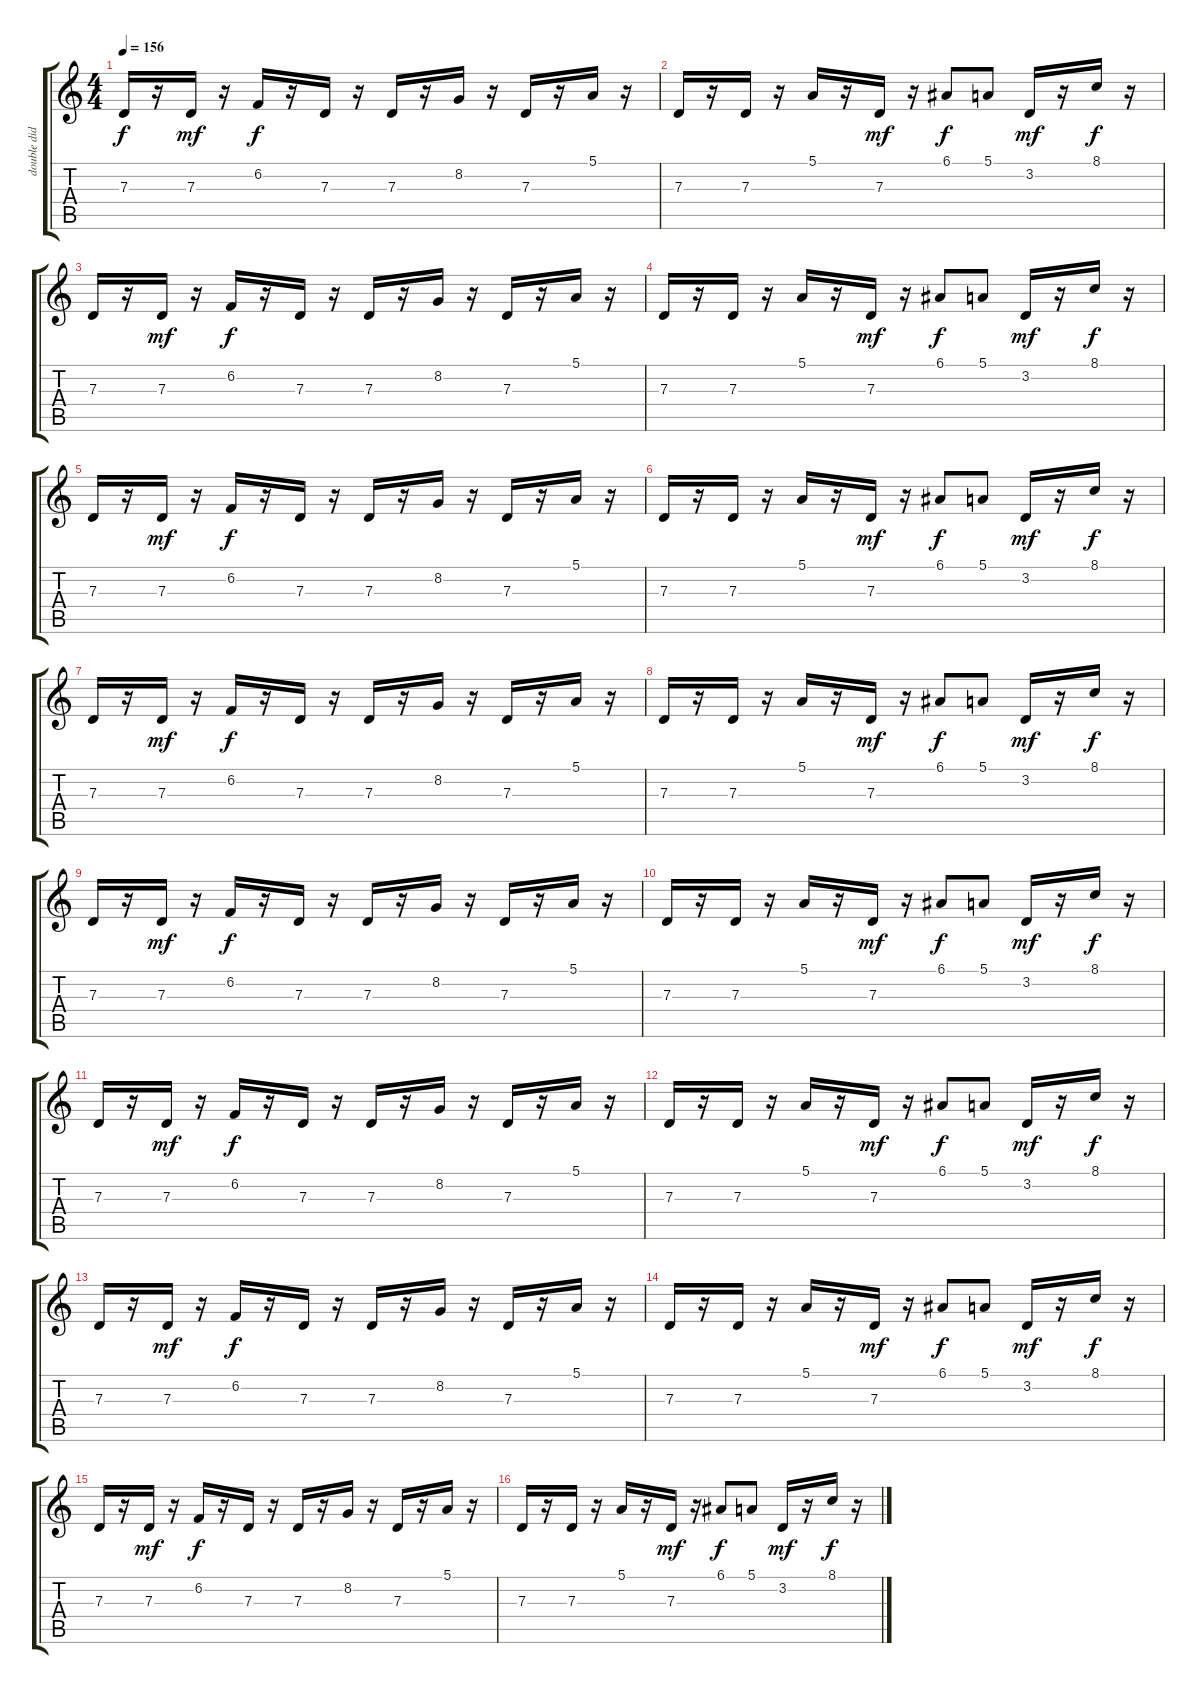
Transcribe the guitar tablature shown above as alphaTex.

\track ("double didi" "double did") {instrument dulcimer}
\staff {score tabs}
\tuning (E4 B3 G3 D3 A2 E2) {hide}
\ts (4 4)
\tempo 156
\clef g2
\ks c
7.3.16{dy f} r.16 7.3.16{dy mf} r.16 6.2.16{dy f} r.16 7.3.16 r.16 7.3.16 r.16 8.2.16 r.16 7.3.16 r.16 5.1.16 r.16 |
7.3.16 r.16 7.3.16 r.16 5.1.16 r.16 7.3.16{dy mf} r.16 6.1.8{dy f} 5.1.8 3.2.16{dy mf} r.16 8.1.16{dy f} r.16 |
7.3.16 r.16 7.3.16{dy mf} r.16 6.2.16{dy f} r.16 7.3.16 r.16 7.3.16 r.16 8.2.16 r.16 7.3.16 r.16 5.1.16 r.16 |
7.3.16 r.16 7.3.16 r.16 5.1.16 r.16 7.3.16{dy mf} r.16 6.1.8{dy f} 5.1.8 3.2.16{dy mf} r.16 8.1.16{dy f} r.16 |
7.3.16 r.16 7.3.16{dy mf} r.16 6.2.16{dy f} r.16 7.3.16 r.16 7.3.16 r.16 8.2.16 r.16 7.3.16 r.16 5.1.16 r.16 |
7.3.16 r.16 7.3.16 r.16 5.1.16 r.16 7.3.16{dy mf} r.16 6.1.8{dy f} 5.1.8 3.2.16{dy mf} r.16 8.1.16{dy f} r.16 |
7.3.16 r.16 7.3.16{dy mf} r.16 6.2.16{dy f} r.16 7.3.16 r.16 7.3.16 r.16 8.2.16 r.16 7.3.16 r.16 5.1.16 r.16 |
7.3.16 r.16 7.3.16 r.16 5.1.16 r.16 7.3.16{dy mf} r.16 6.1.8{dy f} 5.1.8 3.2.16{dy mf} r.16 8.1.16{dy f} r.16 |
7.3.16 r.16 7.3.16{dy mf} r.16 6.2.16{dy f} r.16 7.3.16 r.16 7.3.16 r.16 8.2.16 r.16 7.3.16 r.16 5.1.16 r.16 |
7.3.16 r.16 7.3.16 r.16 5.1.16 r.16 7.3.16{dy mf} r.16 6.1.8{dy f} 5.1.8 3.2.16{dy mf} r.16 8.1.16{dy f} r.16 |
7.3.16 r.16 7.3.16{dy mf} r.16 6.2.16{dy f} r.16 7.3.16 r.16 7.3.16 r.16 8.2.16 r.16 7.3.16 r.16 5.1.16 r.16 |
7.3.16 r.16 7.3.16 r.16 5.1.16 r.16 7.3.16{dy mf} r.16 6.1.8{dy f} 5.1.8 3.2.16{dy mf} r.16 8.1.16{dy f} r.16 |
7.3.16 r.16 7.3.16{dy mf} r.16 6.2.16{dy f} r.16 7.3.16 r.16 7.3.16 r.16 8.2.16 r.16 7.3.16 r.16 5.1.16 r.16 |
7.3.16 r.16 7.3.16 r.16 5.1.16 r.16 7.3.16{dy mf} r.16 6.1.8{dy f} 5.1.8 3.2.16{dy mf} r.16 8.1.16{dy f} r.16 |
7.3.16 r.16 7.3.16{dy mf} r.16 6.2.16{dy f} r.16 7.3.16 r.16 7.3.16 r.16 8.2.16 r.16 7.3.16 r.16 5.1.16 r.16 |
7.3.16 r.16 7.3.16 r.16 5.1.16 r.16 7.3.16{dy mf} r.16 6.1.8{dy f} 5.1.8 3.2.16{dy mf} r.16 8.1.16{dy f} r.16
